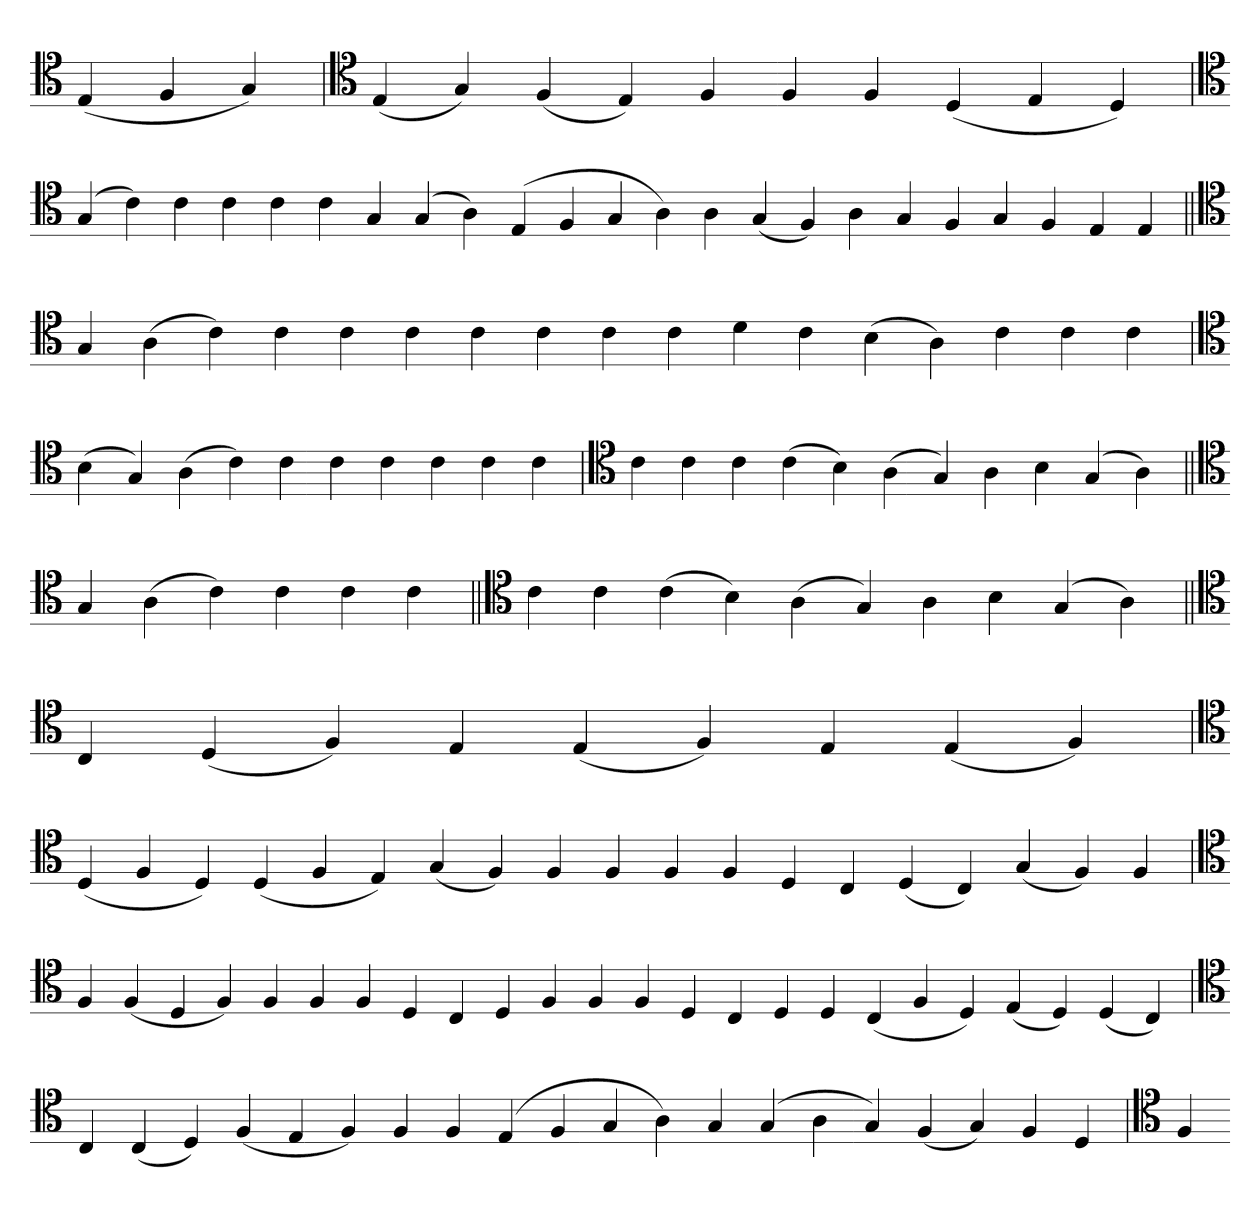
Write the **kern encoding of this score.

**kern
*part1
*staff1
*clefC4
=
(4E
4F
4G)
=`
*clefC4
(4E
4G)
(4F
4E)
4F
4F
4F
(4D
4E
4D)
='
*clefC4
(4G
4c)
4c
4c
4c
4c
4G
(4G
4A)
(4E
4F
4G
4A)
4A
(4G
4F)
4A
4G
4F
4G
4F
4E
4E
=||
*clefC4
4G
(4A
4c)
4c
4c
4c
4c
4c
4c
4c
4d
4c
(4B
4A)
4c
4c
4c
=
*clefC4
(4B
4G)
(4A
4c)
4c
4c
4c
4c
4c
4c
=`
*clefC4
4c
4c
4c
(4c
4B)
(4A
4G)
4A
4B
(4G
4A)
=||
*clefC4
4G
(4A
4c)
4c
4c
4c
=||
*clefC4
4c
4c
(4c
4B)
(4A
4G)
4A
4B
(4G
4A)
=||
*clefC4
4C
(4D
4F)
4E
(4E
4F)
4E
(4E
4F)
=`
*clefC4
(4D
4F
4D)
(4D
4F
4E)
(4G
4F)
4F
4F
4F
4F
4D
4C
(4D
4C)
(4G
4F)
4F
=`
*clefC4
4F
(4F
4D
4F)
4F
4F
4F
4D
4C
4D
4F
4F
4F
4D
4C
4D
4D
(4C
4F
4D)
(4E
4D)
(4D
4C)
='
*clefC4
4C
(4C
4D)
(4F
4E
4F)
4F
4F
(4E
4F
4G
4A)
4G
(4G
4A
4G)
(4F
4G)
4F
4D
='
*clefC4
4F
=-
*-
